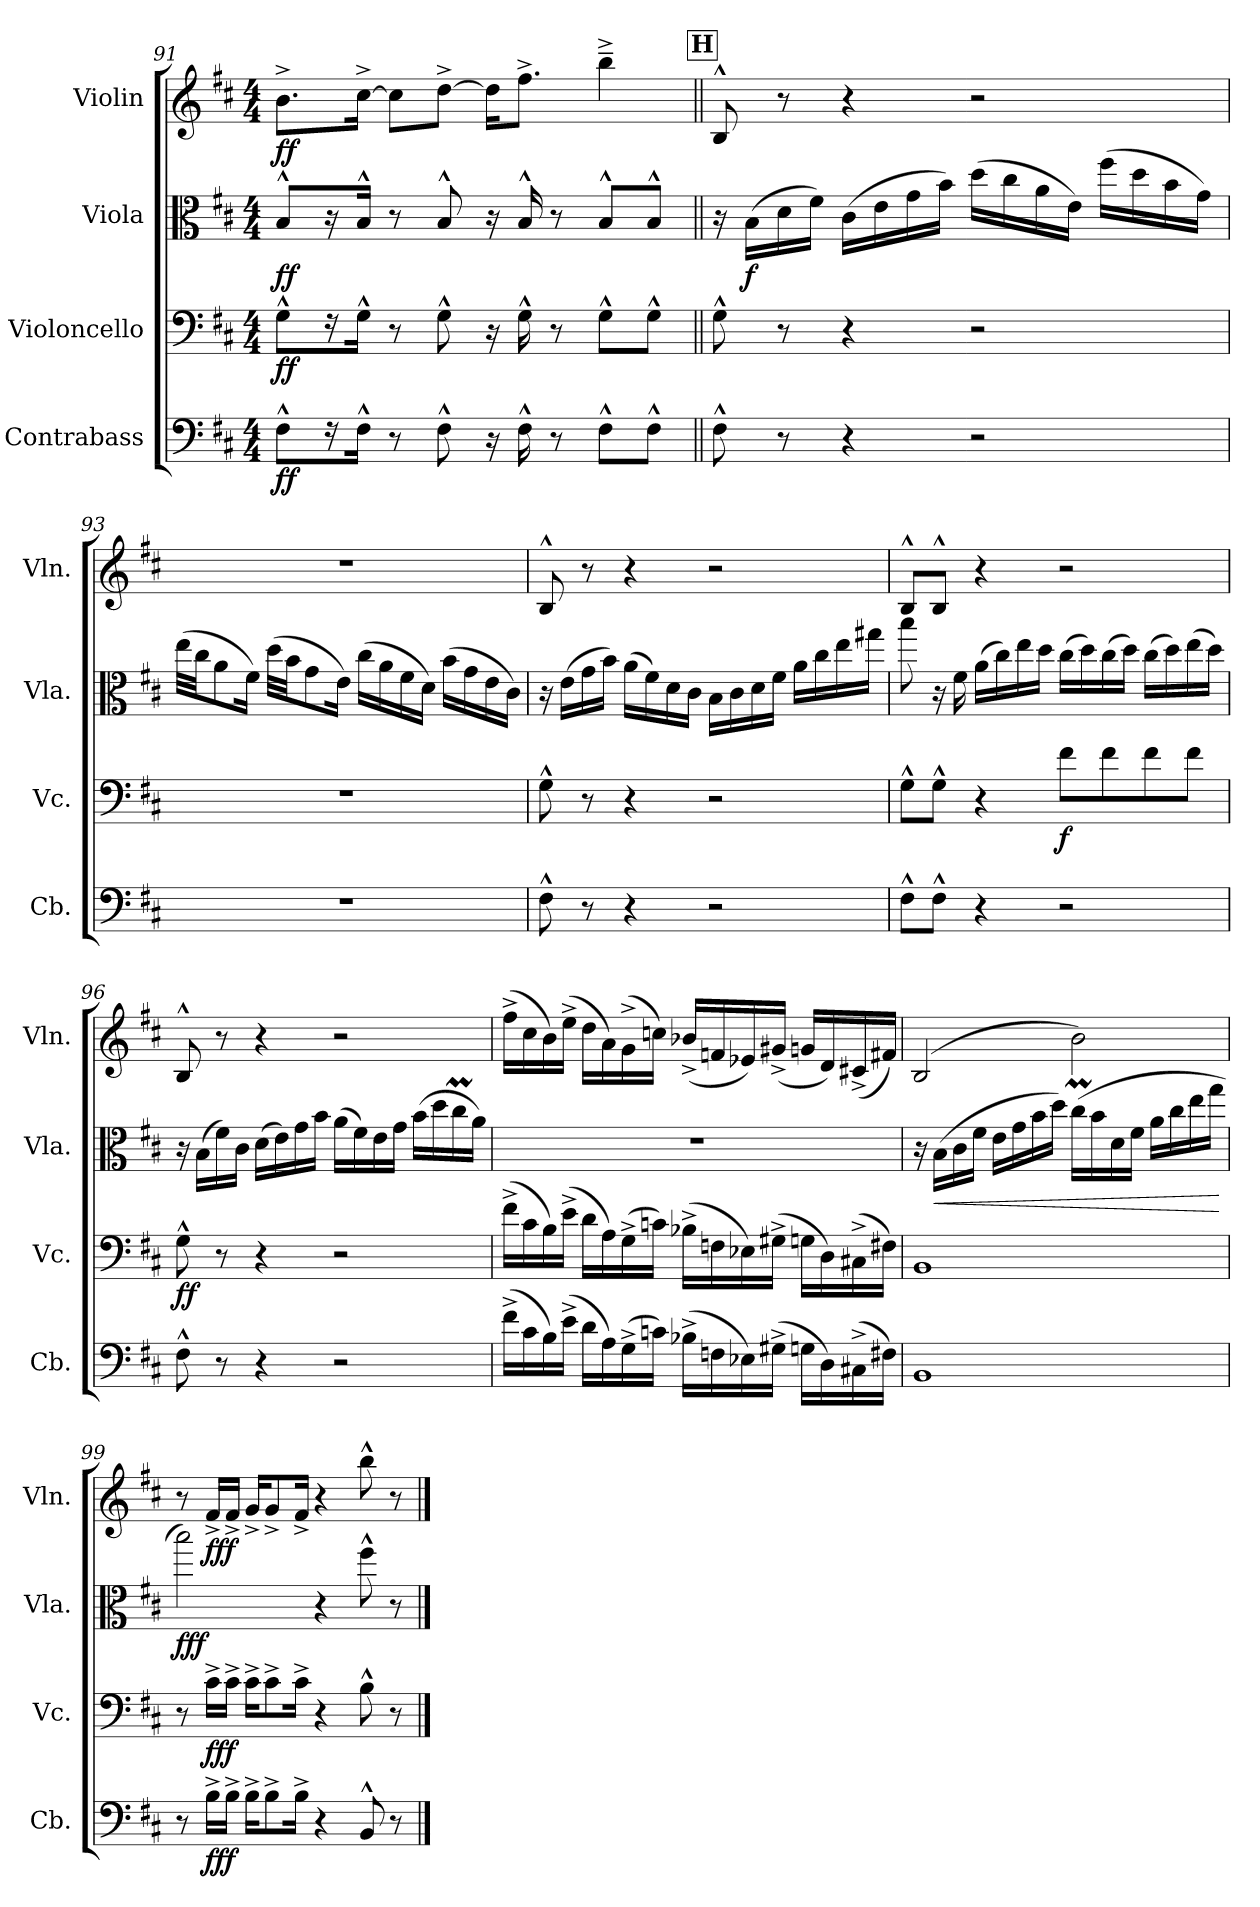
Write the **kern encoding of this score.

**kern	**dynam	**kern	**dynam	**kern	**dynam	**kern	**dynam
*part4	*part4	*part3	*part3	*part2	*part2	*part1	*part1
*staff4	*staff4	*staff3	*staff3	*staff2	*staff2	*staff1	*staff1
*I"Contrabass	*	*I"Violoncello	*	*I"Viola	*	*I"Violin	*
*I'Cb.	*	*I'Vc.	*	*I'Vla.	*	*I'Vln.	*
*clefF4	*	*clefF4	*	*clefC3	*	*clefG2	*
*ITrd7c12	*	*	*	*	*	*	*
*k[f#c#]	*	*k[f#c#]	*	*k[f#c#]	*	*k[f#c#]	*
*M4/4	*	*M4/4	*	*M4/4	*	*M4/4	*
=91	=91	=91	=91	=91	=91	=91	=91
!	!LO:DY:b	!	!LO:DY:b	!	!LO:DY:b	!	!LO:DY:b
8FF#^^\L	ff	8G^^\L	ff	8B^^/L	ff	8.b^\L	ff
16r	.	16r	.	16r	.	.	.
16FF#^^\Jk	.	16G^^\Jk	.	16B^^/Jk	.	[16cc#^\Jk	.
8r	.	8r	.	8r	.	8cc#\L]	.
8FF#^^\	.	8G^^\	.	8B^^/	.	[8dd^\J	.
16r	.	16r	.	16r	.	16dd\KL]	.
16FF#^^\	.	16G^^\	.	16B^^/	.	8.ff#^\J	.
8r	.	8r	.	8r	.	.	.
8FF#^^\L	.	8G^^\L	.	8B^^/L	.	4bb~^\	.
8FF#^^\J	.	8G^^\J	.	8B^^/J	.	.	.
!!LO:REH:place=s1:a:B:fs=14:t=H
=92||	=92||	=92||	=92||	=92||	=92||	=92||	=92||
8FF#^^\	.	8G^^\	.	16r	.	8B^^/	.
!	!	!	!	!	!LO:DY:b	!	!
.	.	.	.	(>16B\LL	f	.	.
8r	.	8r	.	16d\	.	8r	.
.	.	.	.	16f#\JJ)	.	.	.
4r	.	4r	.	(>16c#\LL	.	4r	.
.	.	.	.	16e\	.	.	.
.	.	.	.	16g\	.	.	.
.	.	.	.	16b\JJ)	.	.	.
2r	.	2r	.	(>16dd\LL	.	2r	.
.	.	.	.	16cc#\	.	.	.
.	.	.	.	16a\	.	.	.
.	.	.	.	16e\JJ)	.	.	.
.	.	.	.	(>16ff#\LL	.	.	.
.	.	.	.	16dd\	.	.	.
.	.	.	.	16b\	.	.	.
.	.	.	.	16g\JJ)	.	.	.
!!LO:LB:g=z
=93	=93	=93	=93	=93	=93	=93	=93
1r	.	1r	.	(>32ee\LLL	.	1r	.
.	.	.	.	32cc#\JJ	.	.	.
.	.	.	.	8a\	.	.	.
.	.	.	.	16f#\Jk)	.	.	.
.	.	.	.	(>32dd\LLL	.	.	.
.	.	.	.	32b\JJ	.	.	.
.	.	.	.	8g\	.	.	.
.	.	.	.	16e\Jk)	.	.	.
.	.	.	.	(>16cc#\LL	.	.	.
.	.	.	.	16a\	.	.	.
.	.	.	.	16f#\	.	.	.
.	.	.	.	16d\JJ)	.	.	.
.	.	.	.	(>16b\LL	.	.	.
.	.	.	.	16g\	.	.	.
.	.	.	.	16e\	.	.	.
.	.	.	.	16c#\JJ)	.	.	.
=94	=94	=94	=94	=94	=94	=94	=94
8FF#^^\	.	8G^^\	.	16r	.	8B^^/	.
.	.	.	.	(>16e\LL	.	.	.
8r	.	8r	.	16g\	.	8r	.
.	.	.	.	16b\JJ)	.	.	.
4r	.	4r	.	(>16a\LL	.	4r	.
.	.	.	.	16f#\)	.	.	.
.	.	.	.	16d\	.	.	.
.	.	.	.	16c#\JJ	.	.	.
2r	.	2r	.	16B\LL	.	2r	.
.	.	.	.	16c#\	.	.	.
.	.	.	.	16d\	.	.	.
.	.	.	.	16f#\JJ	.	.	.
.	.	.	.	16a\LL	.	.	.
.	.	.	.	16cc#\	.	.	.
.	.	.	.	16ee\	.	.	.
.	.	.	.	16gg#X\JJ	.	.	.
!!LO:PB:g=z
=95	=95	=95	=95	=95	=95	=95	=95
8FF#^^\L	.	8G^^\L	.	8bb\	.	8B^^/L	.
8FF#^^\J	.	8G^^\J	.	16r	.	8B^^/J	.
.	.	.	.	16f#\	.	.	.
4r	.	4r	.	(>16a\LL	.	4r	.
.	.	.	.	16cc#\)	.	.	.
.	.	.	.	16ee\	.	.	.
.	.	.	.	16dd\JJ	.	.	.
!	!	!	!LO:DY:b	!	!	!	!
2r	.	8f#\L	f	(>16cc#\LL	.	2r	.
.	.	.	.	16dd\)	.	.	.
.	.	8f#\	.	(>16cc#\	.	.	.
.	.	.	.	16dd\JJ)	.	.	.
.	.	8f#\	.	(>16cc#\LL	.	.	.
.	.	.	.	16dd\)	.	.	.
.	.	8f#\J	.	(>16ee\	.	.	.
.	.	.	.	16dd\JJ)	.	.	.
=96	=96	=96	=96	=96	=96	=96	=96
!	!	!	!LO:DY:b	!	!	!	!
8FF#^^\	.	8G^^\	ff	16r	.	8B^^/	.
.	.	.	.	(>16B\LL	.	.	.
8r	.	8r	.	16f#\)	.	8r	.
.	.	.	.	16c#\JJ	.	.	.
4r	.	4r	.	(>16d\LL	.	4r	.
.	.	.	.	16e\)	.	.	.
.	.	.	.	16g\	.	.	.
.	.	.	.	16b\JJ	.	.	.
2r	.	2r	.	(>16a\LL	.	2r	.
.	.	.	.	16f#\)	.	.	.
.	.	.	.	16e\	.	.	.
.	.	.	.	16g\JJ	.	.	.
.	.	.	.	(>16b\LL	.	.	.
.	.	.	.	16dd\	.	.	.
.	.	.	.	16cc#m\	.	.	.
.	.	.	.	16a\JJ)	.	.	.
!!LO:LB:g=z
=97	=97	=97	=97	=97	=97	=97	=97
(>16F#^\LL	.	(>16f#^\LL	.	1r	.	(>16ff#^\LL	.
16C#\	.	16c#\	.	.	.	16cc#\	.
16BB\)	.	16B\)	.	.	.	16b\)	.
(>16E^\JJ	.	(>16e^\JJ	.	.	.	(>16ee^\JJ	.
16D\LL	.	16d\LL	.	.	.	16dd\LL	.
16AA\)	.	16A\)	.	.	.	16a\)	.
(>16GG^\	.	(>16G^\	.	.	.	(>16g^\	.
16Cn\JJ)	.	16cn\JJ)	.	.	.	16ccn\JJ)	.
(>16BB-X^\LL	.	(>16B-X^\LL	.	.	.	(<16b-X^/LL	.
16FFn\	.	16Fn\	.	.	.	16fn/	.
16EE-X\)	.	16E-X\)	.	.	.	16e-X/)	.
(>16GG#X^\JJ	.	(>16G#X^\JJ	.	.	.	(<16g#X^/JJ	.
16GGn\LL	.	16Gn\LL	.	.	.	16gn/LL	.
16DD\)	.	16D\)	.	.	.	16d/)	.
(>16CC#X^\	.	(>16C#X^\	.	.	.	(<16c#X^/	.
16FF#X\JJ)	.	16F#X\JJ)	.	.	.	16f#X/JJ)	.
=98	=98	=98	=98	=98	=98	=98	=98
1BBB	.	1BB	.	16r	.	(>2B/	.
!	!	!	!	!	!LO:HP:b	!	!
.	.	.	.	(>16B\LL	<	.	.
.	.	.	.	16c#\	.	.	.
.	.	.	.	16f#\JJ	.	.	.
.	.	.	.	16e\LL	.	.	.
.	.	.	.	16g\	.	.	.
.	.	.	.	16b\	.	.	.
.	.	.	.	16dd\JJ)	.	.	.
.	.	.	.	(>16cc#m\LL	.	2b\)	.
.	.	.	.	16b\	.	.	.
.	.	.	.	16d\	.	.	.
.	.	.	.	16f#\JJ	.	.	.
.	.	.	.	16a\LL	.	.	.
.	.	.	.	16cc#\	.	.	.
.	.	.	.	16ee\	.	.	.
.	.	.	.	16gg\JJ	.	.	.
.	.	.	.	.	[	.	.
=99	=99	=99	=99	=99	=99	=99	=99
!	!	!	!	!	!LO:DY:b	!	!
8r	.	8r	.	2bb\)	fff	8r	.
!	!LO:DY:b	!	!LO:DY:b	!	!	!	!LO:DY:b
16BB^\LL	fff	16c#^\LL	fff	.	.	16f#^/LL	fff
16BB^\JJ	.	16c#^\JJ	.	.	.	16f#^/JJ	.
16BB^\KL	.	16c#^\KL	.	.	.	16g^/KL	.
8BB^\	.	8c#^\	.	.	.	8g^/	.
16BB^\Jk	.	16c#^\Jk	.	.	.	16f#^/Jk	.
4r	.	4r	.	4r	.	4r	.
8BBB^^/	.	8B^^\	.	8ff#^^\	.	8bb^^\	.
8r	.	8r	.	8r	.	8r	.
==	==	==	==	==	==	==	==
*-	*-	*-	*-	*-	*-	*-	*-
